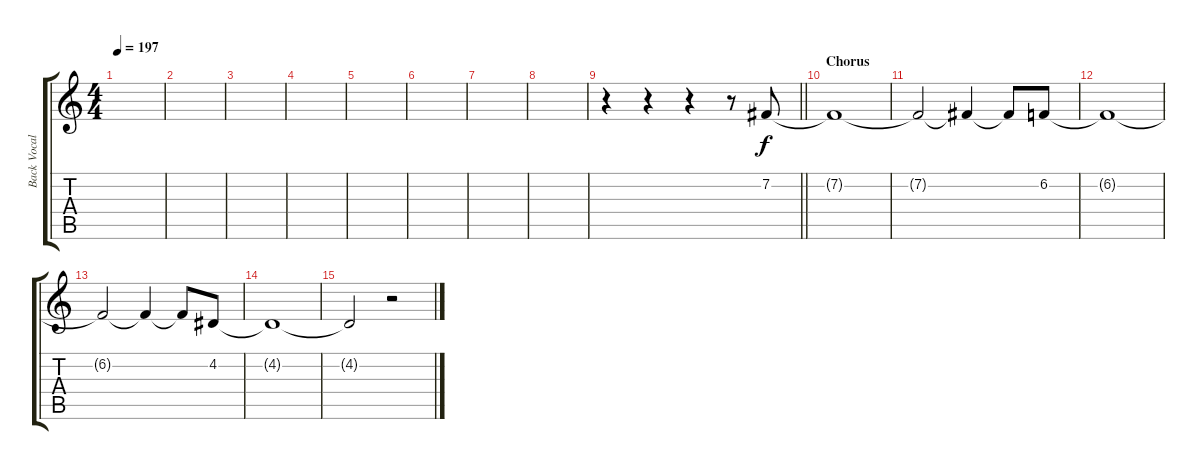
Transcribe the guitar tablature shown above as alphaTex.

\track ("Back Vocals" "Back Vocal") {instrument tenorsax}
\staff {score tabs}
\tuning (E4 B3 G3 D3 A2 E2) {hide}
\ts (4 4)
\tempo 197
\clef g2
\ks c
|
|
|
|
|
|
|
|
\barLineRight lightlight
r.4 r.4 r.4 r.8 7.2.8 |
\section ("" "Chorus")
7.2{t}.1 |
7.2{t}.2 7.2{t}.4 7.2{t}.8 6.2.8 |
6.2{t}.1 |
6.2{t}.2 6.2{t}.4 6.2{t}.8 4.2.8 |
4.2{t}.1 |
4.2{t}.2 r.2
